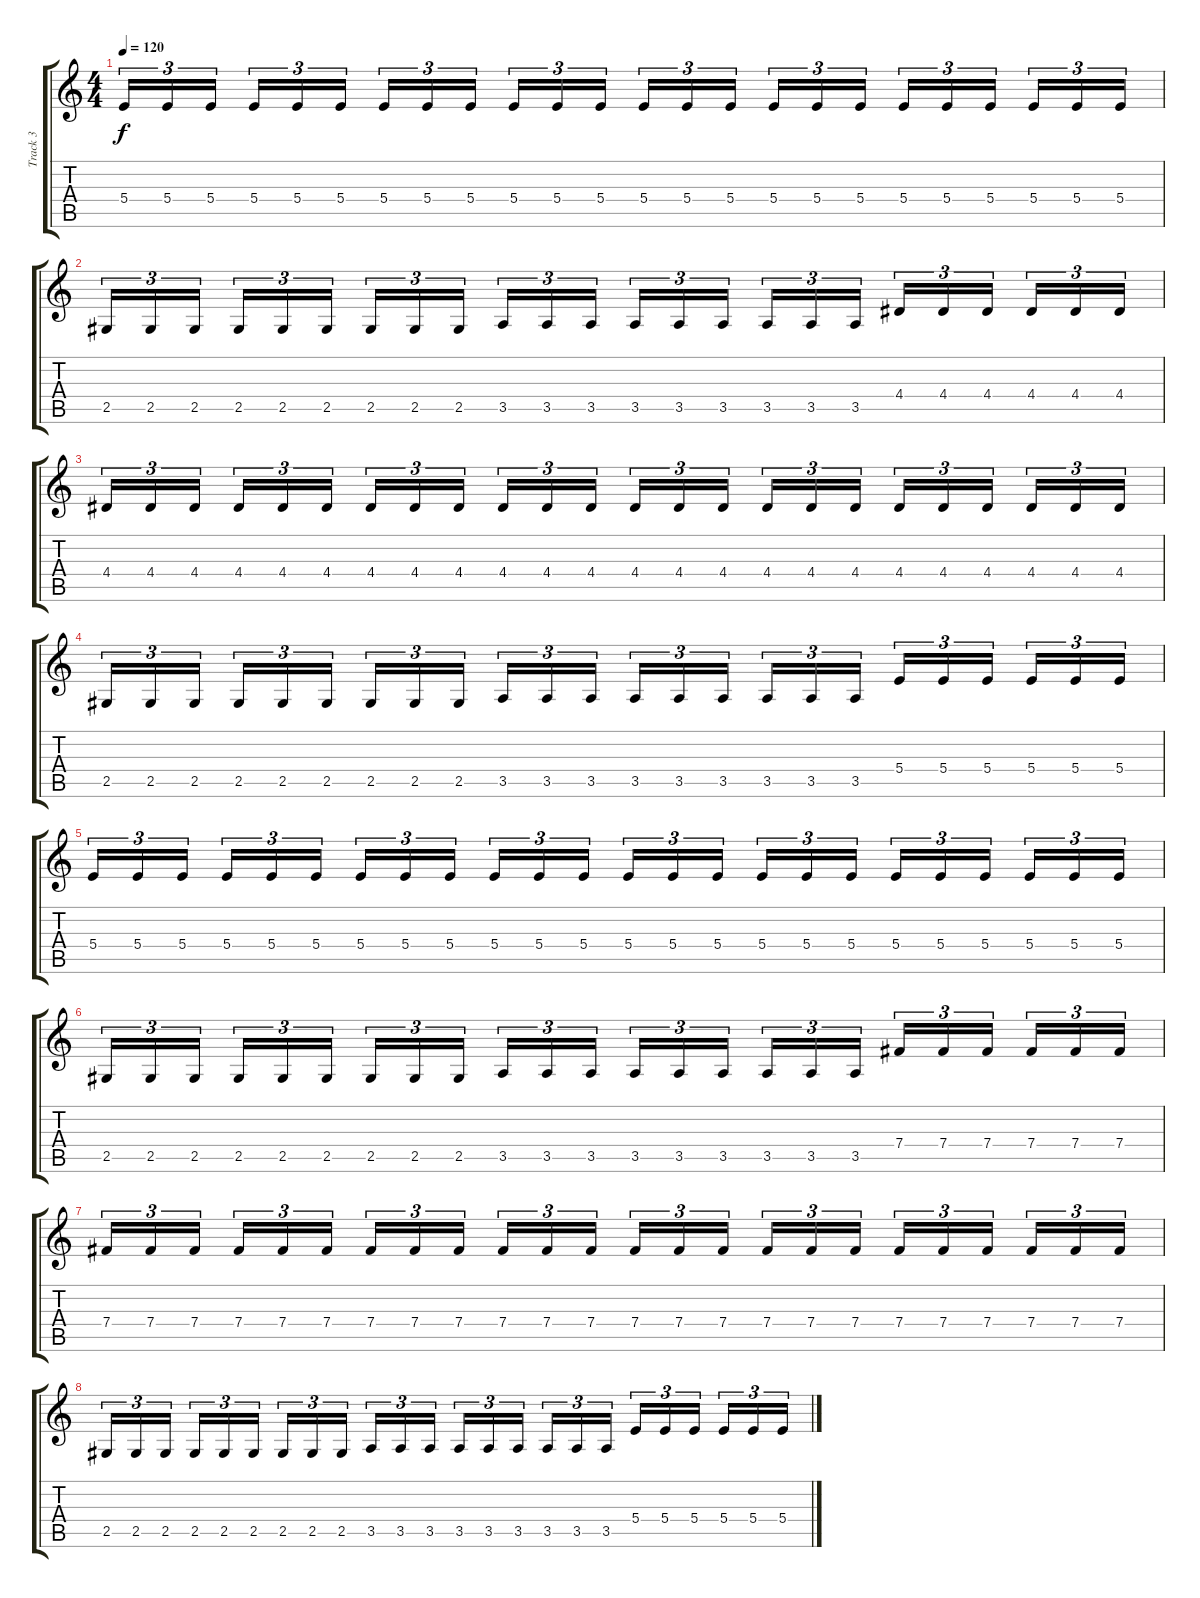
\track ("Track 3" "Track 3") {instrument overdrivenguitar}
\staff {score tabs}
\tuning (Db4 Ab3 E3 B2 Gb2 Db2) {hide}
\ts (4 4)
\tempo 120
\clef g2
\ks c
5.4.16{tu (3 2) dy f} 5.4.16{tu (3 2)} 5.4.16{tu (3 2) beam splitsecondary} 5.4.16{tu (3 2)} 5.4.16{tu (3 2)} 5.4.16{tu (3 2)} 5.4.16{tu (3 2)} 5.4.16{tu (3 2)} 5.4.16{tu (3 2) beam splitsecondary} 5.4.16{tu (3 2)} 5.4.16{tu (3 2)} 5.4.16{tu (3 2)} 5.4.16{tu (3 2)} 5.4.16{tu (3 2)} 5.4.16{tu (3 2) beam splitsecondary} 5.4.16{tu (3 2)} 5.4.16{tu (3 2)} 5.4.16{tu (3 2)} 5.4.16{tu (3 2)} 5.4.16{tu (3 2)} 5.4.16{tu (3 2) beam splitsecondary} 5.4.16{tu (3 2)} 5.4.16{tu (3 2)} 5.4.16{tu (3 2)} |
2.5.16{tu (3 2)} 2.5.16{tu (3 2)} 2.5.16{tu (3 2) beam splitsecondary} 2.5.16{tu (3 2)} 2.5.16{tu (3 2)} 2.5.16{tu (3 2)} 2.5.16{tu (3 2)} 2.5.16{tu (3 2)} 2.5.16{tu (3 2) beam splitsecondary} 3.5.16{tu (3 2)} 3.5.16{tu (3 2)} 3.5.16{tu (3 2)} 3.5.16{tu (3 2)} 3.5.16{tu (3 2)} 3.5.16{tu (3 2) beam splitsecondary} 3.5.16{tu (3 2)} 3.5.16{tu (3 2)} 3.5.16{tu (3 2)} 4.4.16{tu (3 2)} 4.4.16{tu (3 2)} 4.4.16{tu (3 2) beam splitsecondary} 4.4.16{tu (3 2)} 4.4.16{tu (3 2)} 4.4.16{tu (3 2)} |
4.4.16{tu (3 2)} 4.4.16{tu (3 2)} 4.4.16{tu (3 2) beam splitsecondary} 4.4.16{tu (3 2)} 4.4.16{tu (3 2)} 4.4.16{tu (3 2)} 4.4.16{tu (3 2)} 4.4.16{tu (3 2)} 4.4.16{tu (3 2) beam splitsecondary} 4.4.16{tu (3 2)} 4.4.16{tu (3 2)} 4.4.16{tu (3 2)} 4.4.16{tu (3 2)} 4.4.16{tu (3 2)} 4.4.16{tu (3 2) beam splitsecondary} 4.4.16{tu (3 2)} 4.4.16{tu (3 2)} 4.4.16{tu (3 2)} 4.4.16{tu (3 2)} 4.4.16{tu (3 2)} 4.4.16{tu (3 2) beam splitsecondary} 4.4.16{tu (3 2)} 4.4.16{tu (3 2)} 4.4.16{tu (3 2)} |
2.5.16{tu (3 2)} 2.5.16{tu (3 2)} 2.5.16{tu (3 2) beam splitsecondary} 2.5.16{tu (3 2)} 2.5.16{tu (3 2)} 2.5.16{tu (3 2)} 2.5.16{tu (3 2)} 2.5.16{tu (3 2)} 2.5.16{tu (3 2) beam splitsecondary} 3.5.16{tu (3 2)} 3.5.16{tu (3 2)} 3.5.16{tu (3 2)} 3.5.16{tu (3 2)} 3.5.16{tu (3 2)} 3.5.16{tu (3 2) beam splitsecondary} 3.5.16{tu (3 2)} 3.5.16{tu (3 2)} 3.5.16{tu (3 2)} 5.4.16{tu (3 2)} 5.4.16{tu (3 2)} 5.4.16{tu (3 2) beam splitsecondary} 5.4.16{tu (3 2)} 5.4.16{tu (3 2)} 5.4.16{tu (3 2)} |
5.4.16{tu (3 2)} 5.4.16{tu (3 2)} 5.4.16{tu (3 2) beam splitsecondary} 5.4.16{tu (3 2)} 5.4.16{tu (3 2)} 5.4.16{tu (3 2)} 5.4.16{tu (3 2)} 5.4.16{tu (3 2)} 5.4.16{tu (3 2) beam splitsecondary} 5.4.16{tu (3 2)} 5.4.16{tu (3 2)} 5.4.16{tu (3 2)} 5.4.16{tu (3 2)} 5.4.16{tu (3 2)} 5.4.16{tu (3 2) beam splitsecondary} 5.4.16{tu (3 2)} 5.4.16{tu (3 2)} 5.4.16{tu (3 2)} 5.4.16{tu (3 2)} 5.4.16{tu (3 2)} 5.4.16{tu (3 2) beam splitsecondary} 5.4.16{tu (3 2)} 5.4.16{tu (3 2)} 5.4.16{tu (3 2)} |
2.5.16{tu (3 2)} 2.5.16{tu (3 2)} 2.5.16{tu (3 2) beam splitsecondary} 2.5.16{tu (3 2)} 2.5.16{tu (3 2)} 2.5.16{tu (3 2)} 2.5.16{tu (3 2)} 2.5.16{tu (3 2)} 2.5.16{tu (3 2) beam splitsecondary} 3.5.16{tu (3 2)} 3.5.16{tu (3 2)} 3.5.16{tu (3 2)} 3.5.16{tu (3 2)} 3.5.16{tu (3 2)} 3.5.16{tu (3 2) beam splitsecondary} 3.5.16{tu (3 2)} 3.5.16{tu (3 2)} 3.5.16{tu (3 2)} 7.4.16{tu (3 2)} 7.4.16{tu (3 2)} 7.4.16{tu (3 2) beam splitsecondary} 7.4.16{tu (3 2)} 7.4.16{tu (3 2)} 7.4.16{tu (3 2)} |
7.4.16{tu (3 2)} 7.4.16{tu (3 2)} 7.4.16{tu (3 2) beam splitsecondary} 7.4.16{tu (3 2)} 7.4.16{tu (3 2)} 7.4.16{tu (3 2)} 7.4.16{tu (3 2)} 7.4.16{tu (3 2)} 7.4.16{tu (3 2) beam splitsecondary} 7.4.16{tu (3 2)} 7.4.16{tu (3 2)} 7.4.16{tu (3 2)} 7.4.16{tu (3 2)} 7.4.16{tu (3 2)} 7.4.16{tu (3 2) beam splitsecondary} 7.4.16{tu (3 2)} 7.4.16{tu (3 2)} 7.4.16{tu (3 2)} 7.4.16{tu (3 2)} 7.4.16{tu (3 2)} 7.4.16{tu (3 2) beam splitsecondary} 7.4.16{tu (3 2)} 7.4.16{tu (3 2)} 7.4.16{tu (3 2)} |
2.5.16{tu (3 2)} 2.5.16{tu (3 2)} 2.5.16{tu (3 2) beam splitsecondary} 2.5.16{tu (3 2)} 2.5.16{tu (3 2)} 2.5.16{tu (3 2)} 2.5.16{tu (3 2)} 2.5.16{tu (3 2)} 2.5.16{tu (3 2) beam splitsecondary} 3.5.16{tu (3 2)} 3.5.16{tu (3 2)} 3.5.16{tu (3 2)} 3.5.16{tu (3 2)} 3.5.16{tu (3 2)} 3.5.16{tu (3 2) beam splitsecondary} 3.5.16{tu (3 2)} 3.5.16{tu (3 2)} 3.5.16{tu (3 2)} 5.4.16{tu (3 2)} 5.4.16{tu (3 2)} 5.4.16{tu (3 2) beam splitsecondary} 5.4.16{tu (3 2)} 5.4.16{tu (3 2)} 5.4.16{tu (3 2)}
